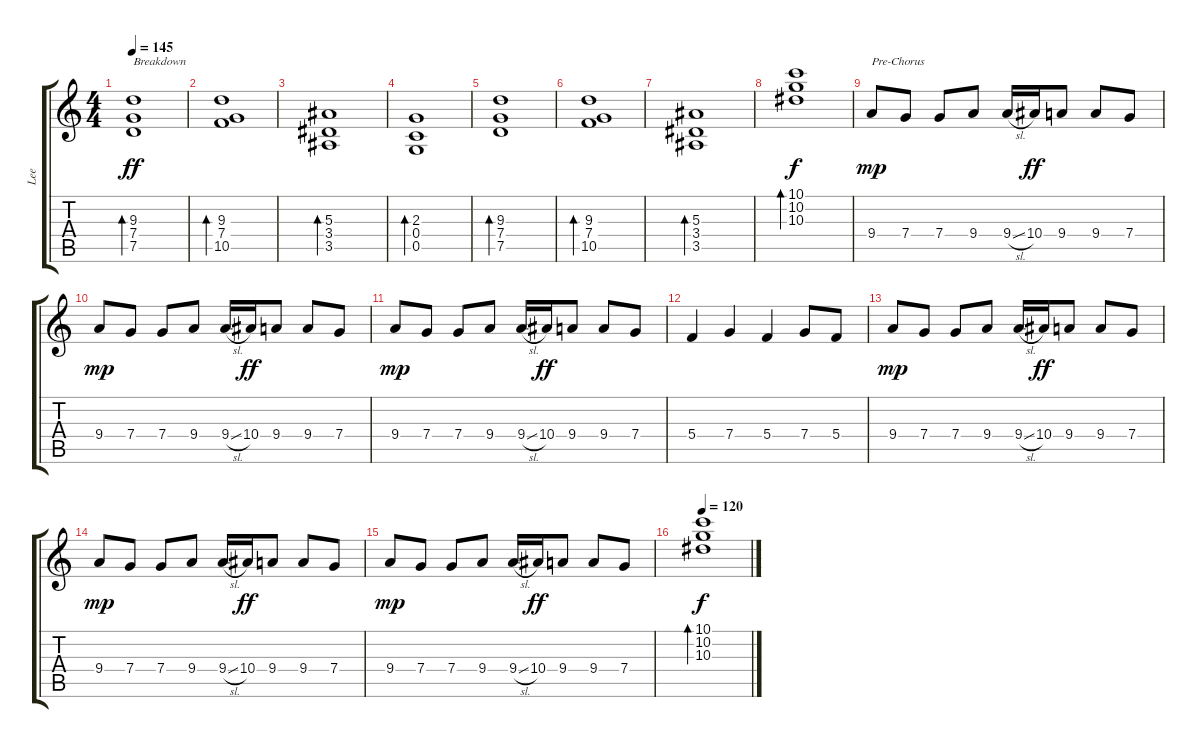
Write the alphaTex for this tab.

\track ("Lee" "Lee") {instrument distortionguitar}
\staff {score tabs}
\tuning (D4 A3 F3 C3 G2 C2) {hide}
\ts (4 4)
\tempo 145
\clef g2
\ks c
(9.3 7.4 7.5).1{bd 480 txt "Breakdown" dy ff instrument electricguitarclean} |
(9.3 7.4 10.5).1{bd 480} |
(5.3 3.4 3.5).1{bd 480} |
(2.3 0.4 0.5).1{bd 480} |
(9.3 7.4 7.5).1{bd 480} |
(9.3 7.4 10.5).1{bd 480} |
(5.3 3.4 3.5).1{bd 480} |
(10.1 10.2 10.3).1{bd 480 dy f} |
9.4.8{txt "Pre-Chorus" dy mp} 7.4.8 7.4.8 9.4.8 9.4{sl}.16 10.4.16{dy ff} 9.4.8 9.4.8 7.4.8 |
9.4.8{dy mp} 7.4.8 7.4.8 9.4.8 9.4{sl}.16 10.4.16{dy ff} 9.4.8 9.4.8 7.4.8 |
9.4.8{dy mp} 7.4.8 7.4.8 9.4.8 9.4{sl}.16 10.4.16{dy ff} 9.4.8 9.4.8 7.4.8 |
5.4.4 7.4.4 5.4.4 7.4.8 5.4.8 |
9.4.8{dy mp} 7.4.8 7.4.8 9.4.8 9.4{sl}.16 10.4.16{dy ff} 9.4.8 9.4.8 7.4.8 |
9.4.8{dy mp} 7.4.8 7.4.8 9.4.8 9.4{sl}.16 10.4.16{dy ff} 9.4.8 9.4.8 7.4.8 |
9.4.8{dy mp} 7.4.8 7.4.8 9.4.8 9.4{sl}.16 10.4.16{dy ff} 9.4.8 9.4.8 7.4.8 |
\tempo 120
(10.1 10.2 10.3).1{bd 480 dy f}
